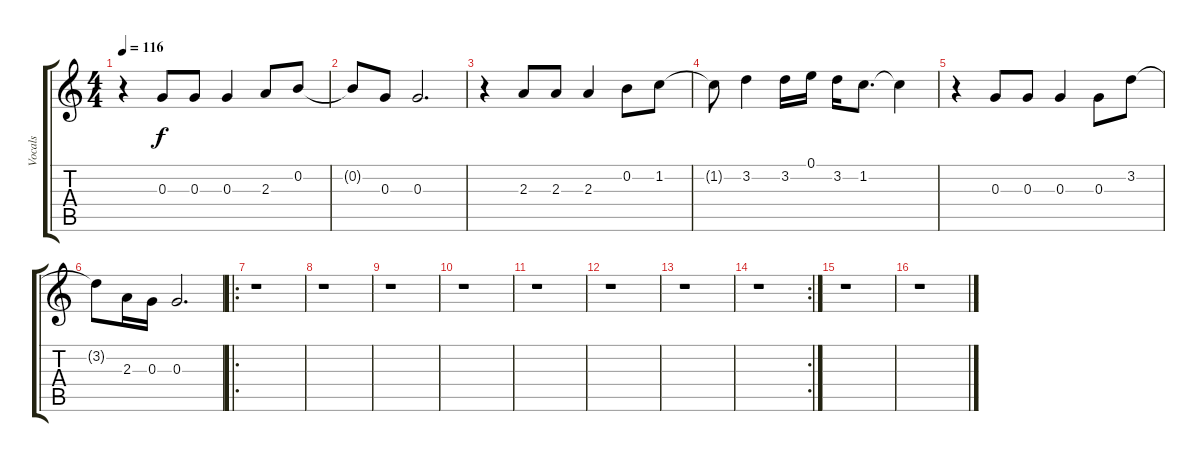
\track ("Vocals" "Vocals") {instrument overdrivenguitar}
\staff {score tabs}
\tuning (E4 B3 G3 D3 A2 E2) {hide}
\ts (4 4)
\tempo 116
\clef g2
\ks aminor
r.4{dy f} 0.3.8 0.3.8 0.3.4 2.3.8 0.2.8 |
0.2{t}.8 0.3.8 0.3.2{d} |
r.4 2.3.8 2.3.8 2.3.4 0.2.8 1.2.8 |
1.2{t}.8 3.2.4 3.2.16 0.1.16 3.2.16 1.2.8{d} 1.2{t}.4 |
r.4 0.3.8 0.3.8 0.3.4 0.3.8 3.2.8 |
3.2{t}.8 2.3.16 0.3.16 0.3.2{d} |
\ro
r.1 |
r.1 |
r.1 |
r.1 |
r.1 |
r.1 |
r.1 |
\rc 2
r.1 |
r.1 |
r.1
